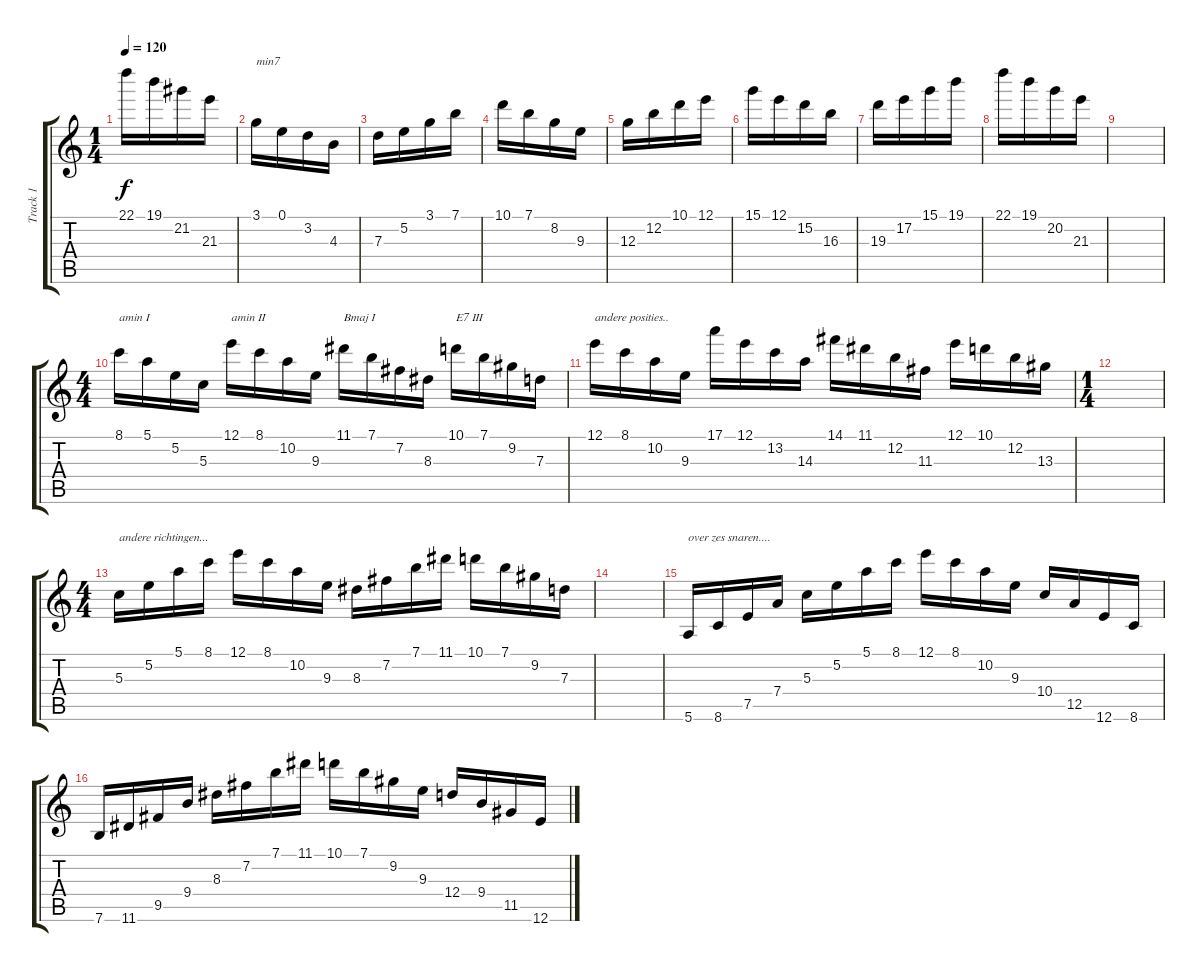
\track ("Track 1" "Track 1") {instrument acousticguitarnylon}
\staff {score tabs}
\tuning (E4 B3 G3 D3 A2 E2) {hide}
\ts (1 4)
\tempo 120
\clef g2
\ks c
22.1.16{dy f} 19.1.16 21.2.16 21.3.16 |
3.1.16{txt "min7"} 0.1.16 3.2.16 4.3.16 |
7.3.16 5.2.16 3.1.16 7.1.16 |
10.1.16 7.1.16 8.2.16 9.3.16 |
12.3.16 12.2.16 10.1.16 12.1.16 |
15.1.16 12.1.16 15.2.16 16.3.16 |
19.3.16 17.2.16 15.1.16 19.1.16 |
22.1.16 19.1.16 20.2.16 21.3.16 |
|
\ts (4 4)
8.1.16{txt "amin I"} 5.1.16 5.2.16 5.3.16 12.1.16{txt "amin II"} 8.1.16 10.2.16 9.3.16 11.1.16{txt "Bmaj I"} 7.1.16 7.2.16 8.3.16 10.1.16{txt "E7 III"} 7.1.16 9.2.16 7.3.16 |
12.1.16{txt "andere posities.."} 8.1.16 10.2.16 9.3.16 17.1.16 12.1.16 13.2.16 14.3.16 14.1.16 11.1.16 12.2.16 11.3.16 12.1.16 10.1.16 12.2.16 13.3.16 |
\ts (1 4)
|
\ts (4 4)
5.3.16{txt "andere richtingen..."} 5.2.16 5.1.16 8.1.16 12.1.16 8.1.16 10.2.16 9.3.16 8.3.16 7.2.16 7.1.16 11.1.16 10.1.16 7.1.16 9.2.16 7.3.16 |
|
5.6.16{txt "over zes snaren...."} 8.6.16 7.5.16 7.4.16 5.3.16 5.2.16 5.1.16 8.1.16 12.1.16 8.1.16 10.2.16 9.3.16 10.4.16 12.5.16 12.6.16 8.6.16 |
7.6.16 11.6.16 9.5.16 9.4.16 8.3.16 7.2.16 7.1.16 11.1.16 10.1.16 7.1.16 9.2.16 9.3.16 12.4.16 9.4.16 11.5.16 12.6.16
